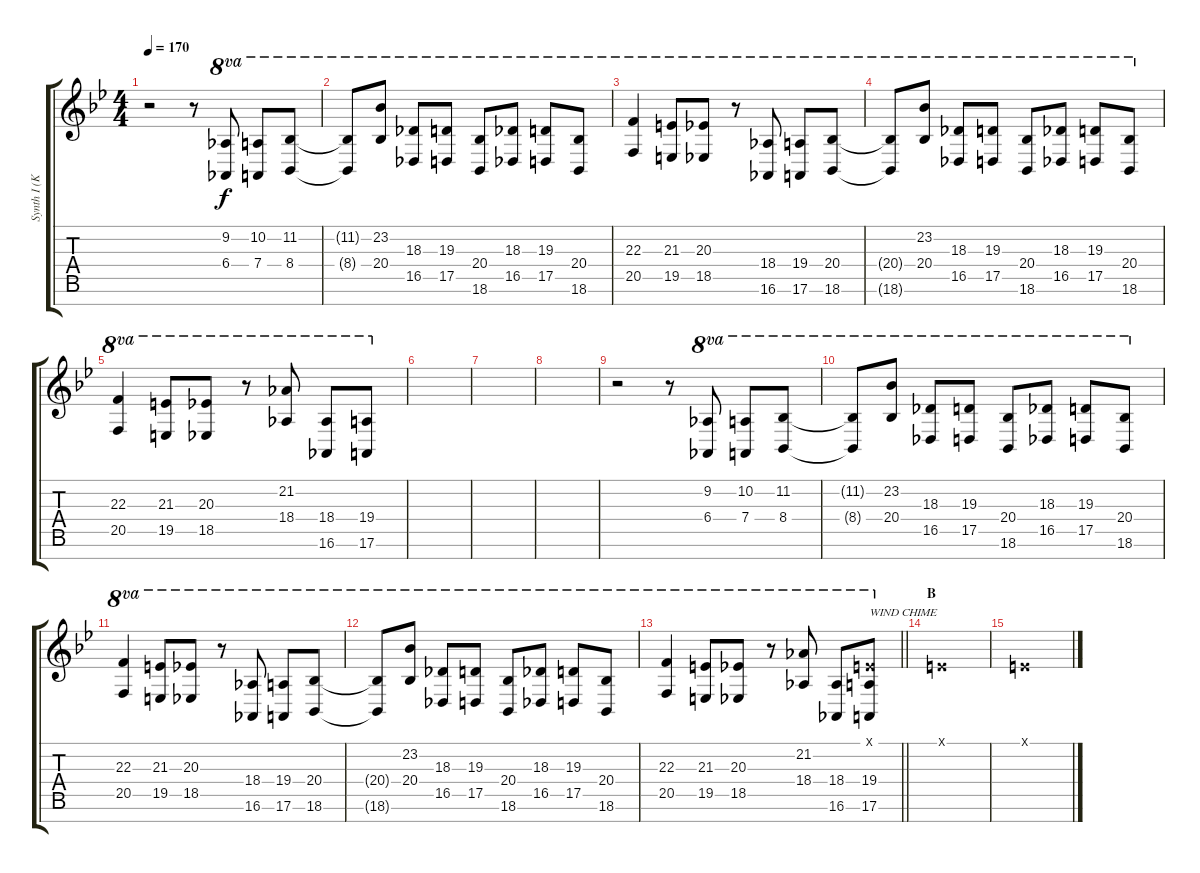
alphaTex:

\track ("Synth I (Kotobuki Tsumugi)" "Synth I (K") {instrument rockorgan}
\staff {score tabs}
\tuning (E4 B3 G3 D3 A2 E2 B1) {hide}
\ts (4 4)
\tempo 170
\clef g2
\ks bb
r.2{dy f} r.8 (9.2 6.4).8{ot 8va} (10.2 7.4).8{ot 8va} (11.2 8.4).8{ot 8va} |
(11.2{t} 8.4{t}).8{ot 8va} (23.2 20.4).8{ot 8va} (18.3 16.5).8{ot 8va} (19.3 17.5).8{ot 8va} (20.4 18.6).8{ot 8va} (18.3 16.5).8{ot 8va} (19.3 17.5).8{ot 8va} (20.4 18.6).8{ot 8va} |
(22.3 20.5).4{ot 8va} (21.3 19.5).8{ot 8va} (20.3 18.5).8{ot 8va} r.8{ot 8va} (18.4 16.6).8{ot 8va} (19.4 17.6).8{ot 8va} (20.4 18.6).8{ot 8va} |
(20.4{t} 18.6{t}).8{ot 8va} (23.2 20.4).8{ot 8va} (18.3 16.5).8{ot 8va} (19.3 17.5).8{ot 8va} (20.4 18.6).8{ot 8va} (18.3 16.5).8{ot 8va} (19.3 17.5).8{ot 8va} (20.4 18.6).8{ot 8va} |
(22.3 20.5).4{ot 8va} (21.3 19.5).8{ot 8va} (20.3 18.5).8{ot 8va} r.8{ot 8va} (21.2 18.4).8{ot 8va} (18.4 16.6).8{ot 8va} (19.4 17.6).8{ot 8va} |
|
|
|
r.2 r.8 (9.2 6.4).8{ot 8va} (10.2 7.4).8{ot 8va} (11.2 8.4).8{ot 8va} |
(11.2{t} 8.4{t}).8{ot 8va} (23.2 20.4).8{ot 8va} (18.3 16.5).8{ot 8va} (19.3 17.5).8{ot 8va} (20.4 18.6).8{ot 8va} (18.3 16.5).8{ot 8va} (19.3 17.5).8{ot 8va} (20.4 18.6).8{ot 8va} |
(22.3 20.5).4{ot 8va} (21.3 19.5).8{ot 8va} (20.3 18.5).8{ot 8va} r.8{ot 8va} (18.4 16.6).8{ot 8va} (19.4 17.6).8{ot 8va} (20.4 18.6).8{ot 8va} |
(20.4{t} 18.6{t}).8{ot 8va} (23.2 20.4).8{ot 8va} (18.3 16.5).8{ot 8va} (19.3 17.5).8{ot 8va} (20.4 18.6).8{ot 8va} (18.3 16.5).8{ot 8va} (19.3 17.5).8{ot 8va} (20.4 18.6).8{ot 8va} |
\barLineRight lightlight
(22.3 20.5).4{ot 8va} (21.3 19.5).8{ot 8va} (20.3 18.5).8{ot 8va} r.8{ot 8va} (21.2 18.4).8{ot 8va} (18.4 16.6).8{ot 8va} (12.1{x} 19.4 17.6).8{ot 8va txt "WIND CHIME"} |
\section ("" "B")
0.1{x}.1 |
0.1{x}.1
